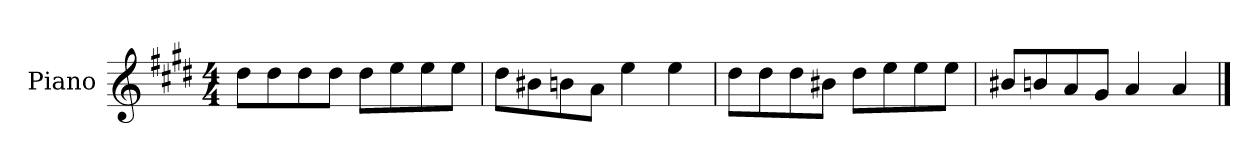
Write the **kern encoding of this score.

**kern
*part1
*staff1
*I"Piano
*I'P-no
*clefG2
*k[f#c#g#d#]
*M4/4
*MM90
=1
8dd#\L
8dd#\
8dd#\
8dd#\J
8dd#\L
8ee\
8ee\
8ee\J
=2
8dd#\L
8b#X\
8bn\
8a\J
4ee\
4ee\
=3
8dd#\L
8dd#\
8dd#\
8b#X\J
8dd#\L
8ee\
8ee\
8ee\J
=4
8b#X/L
8bn/
8a/
8g#/J
4a/
4a/
==
*-
